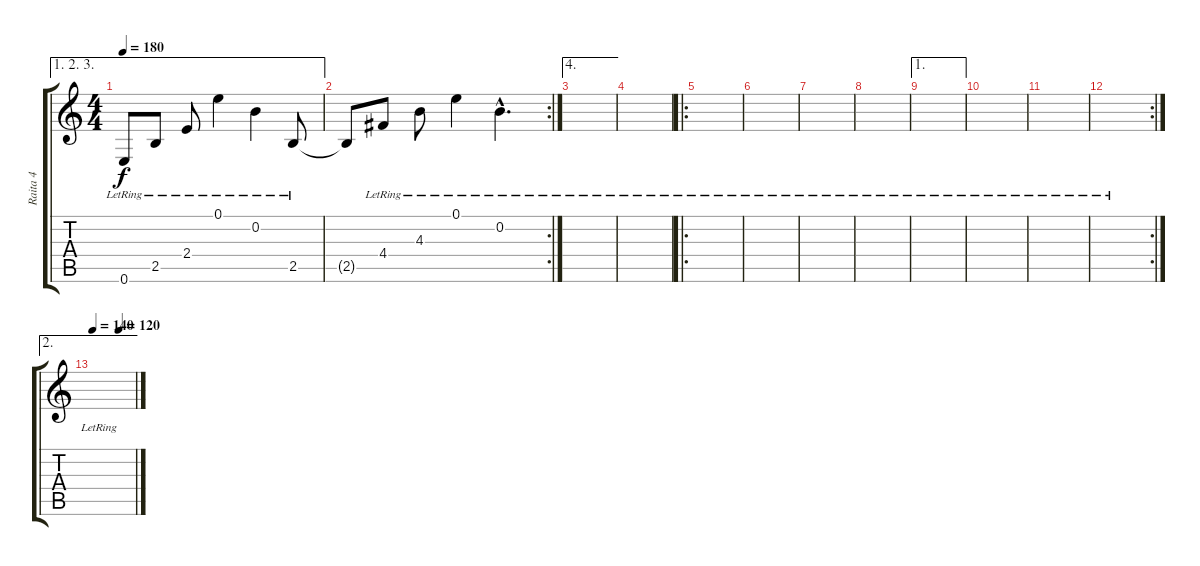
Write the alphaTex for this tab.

\track ("Raita 4" "Raita 4") {instrument electricguitarclean}
\staff {score tabs}
\tuning (E4 B3 G3 D3 A2 E2) {hide}
\ae (1 2 3)
\ts (4 4)
\tempo 180
\clef g2
\ks c
0.6{lr}.8{dy f} 2.5{lr}.8 2.4{lr}.8 0.1{lr}.4 0.2{lr}.4 2.5{lr}.8 |
\rc 2
2.5{t}.8 4.4{lr}.8 4.3{lr}.8 0.1{lr}.4 0.2{hac lr}.4{d} |
\ae 4
|
|
\ro
|
|
|
|
\ae 1
|
|
|
\rc 2
|
\ae 2
\tempo 140
\tempo (120 0.625)
